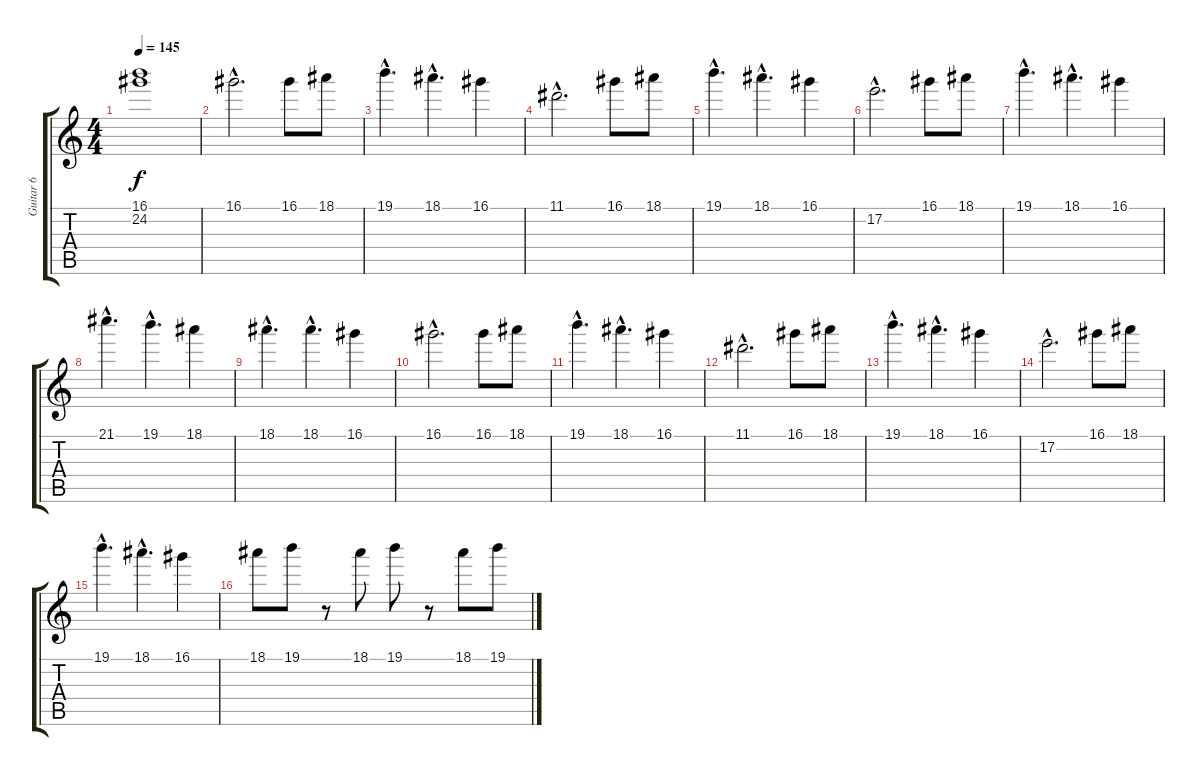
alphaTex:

\track ("Guitar 6" "Guitar 6") {instrument distortionguitar}
\staff {score tabs}
\tuning (E4 B3 G3 D3 A2 E2) {hide}
\ts (4 4)
\tempo 145
\clef g2
\ks c
(16.1{t} 24.2{t}).1{dy f} |
16.1{hac}.2{d} 16.1.8 18.1.8 |
19.1{hac}.4{d} 18.1{hac}.4{d} 16.1.4 |
11.1{hac}.2{d} 16.1.8 18.1.8 |
19.1{hac}.4{d} 18.1{hac}.4{d} 16.1.4 |
17.2{hac}.2{d} 16.1.8 18.1.8 |
19.1{hac}.4{d} 18.1{hac}.4{d} 16.1.4 |
21.1{hac}.4{d} 19.1{hac}.4{d} 18.1.4 |
18.1{hac}.4{d} 18.1{hac}.4{d} 16.1.4 |
16.1{hac}.2{d} 16.1.8 18.1.8 |
19.1{hac}.4{d} 18.1{hac}.4{d} 16.1.4 |
11.1{hac}.2{d} 16.1.8 18.1.8 |
19.1{hac}.4{d} 18.1{hac}.4{d} 16.1.4 |
17.2{hac}.2{d} 16.1.8 18.1.8 |
19.1{hac}.4{d} 18.1{hac}.4{d} 16.1.4 |
18.1.8 19.1.8 r.8 18.1.8 19.1.8 r.8 18.1.8 19.1.8
